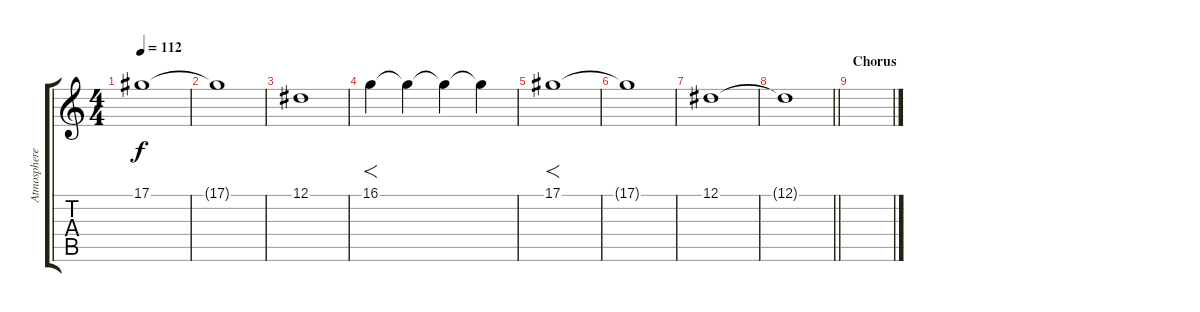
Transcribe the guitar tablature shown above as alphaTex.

\track ("Atmosphere" "Atmosphere") {instrument pad5bowed}
\staff {score tabs}
\tuning (Eb4 Bb3 Gb3 Db3 Ab2 Db2) {hide}
\ts (4 4)
\tempo 112
\clef g2
\ks c
17.1.1{dy f volume 13} |
17.1{t}.1 |
12.1.1 |
16.1.4{f} 16.1{t}.4 16.1{t}.4 16.1{t}.4 |
17.1.1{f} |
17.1{t}.1 |
12.1.1 |
\barLineRight lightlight
12.1{t}.1 |
\section ("" "Chorus")
